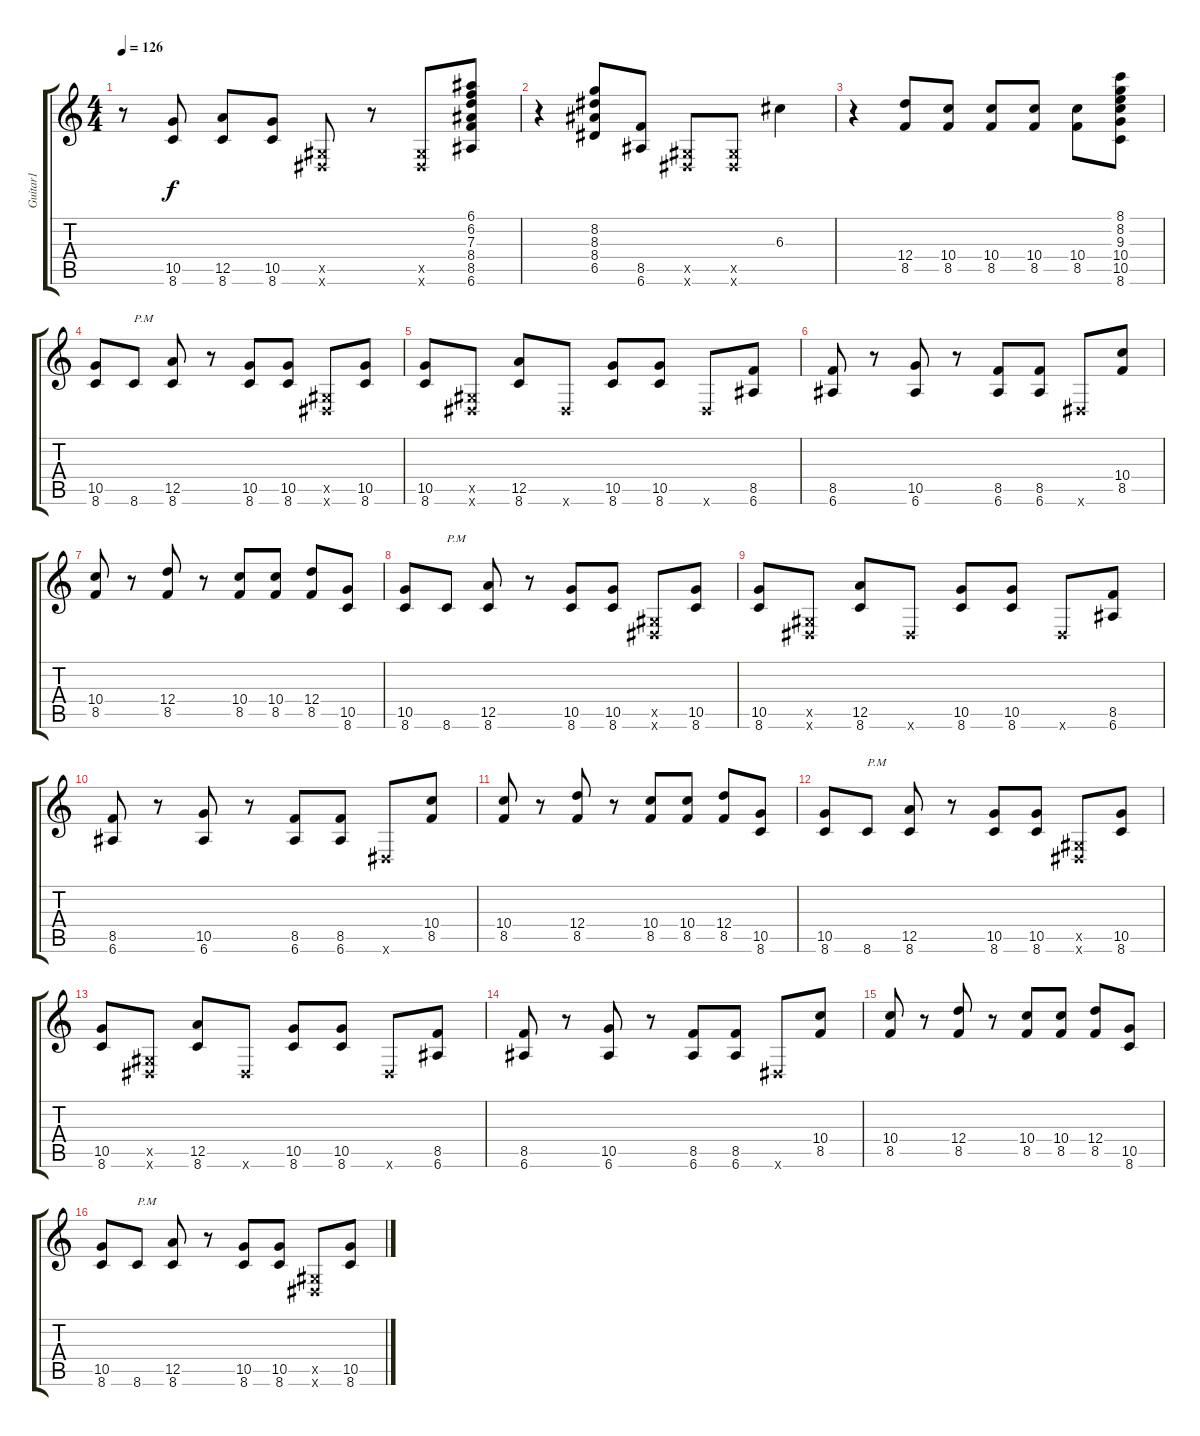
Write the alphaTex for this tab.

\track ("Guitar1" "Guitar1") {instrument distortionguitar}
\staff {score tabs}
\tuning (E4 B3 G3 D3 A2 E2) {hide}
\ts (4 4)
\tempo 126
\clef g2
\ks c
r.8{dy f} (10.5 8.6).8 (12.5 8.6).8 (10.5 8.6).8 (-1.5{x} -1.6{x}).8 r.8 (-1.5{x} -1.6{x}).8 (6.1 6.2 7.3 8.4 8.5 6.6).8 |
r.4 (8.2 8.3 8.4 6.5).8 (8.5 6.6).8 (-1.5{x} -1.6{x}).8 (-1.5{x} -1.6{x}).8 6.3.4 |
r.4 (12.4 8.5).8 (10.4 8.5).8 (10.4 8.5).8 (10.4 8.5).8 (10.4 8.5).8 (8.1 8.2 9.3 10.4 10.5 8.6).8 |
(10.5 8.6).8 8.6.8{txt "P.M"} (12.5 8.6).8 r.8 (10.5 8.6).8 (10.5 8.6).8 (-1.5{x} -1.6{x}).8 (10.5 8.6).8 |
(10.5 8.6).8 (-1.5{x} -1.6{x}).8 (12.5 8.6).8 -1.6{x}.8 (10.5 8.6).8 (10.5 8.6).8 -1.6{x}.8 (8.5 6.6).8 |
(8.5 6.6).8 r.8 (10.5 6.6).8 r.8 (8.5 6.6).8 (8.5 6.6).8 -1.6{x}.8 (10.4 8.5).8 |
(10.4 8.5).8 r.8 (12.4 8.5).8 r.8 (10.4 8.5).8 (10.4 8.5).8 (12.4 8.5).8 (10.5 8.6).8 |
(10.5 8.6).8 8.6.8{txt "P.M"} (12.5 8.6).8 r.8 (10.5 8.6).8 (10.5 8.6).8 (-1.5{x} -1.6{x}).8 (10.5 8.6).8 |
(10.5 8.6).8 (-1.5{x} -1.6{x}).8 (12.5 8.6).8 -1.6{x}.8 (10.5 8.6).8 (10.5 8.6).8 -1.6{x}.8 (8.5 6.6).8 |
(8.5 6.6).8 r.8 (10.5 6.6).8 r.8 (8.5 6.6).8 (8.5 6.6).8 -1.6{x}.8 (10.4 8.5).8 |
(10.4 8.5).8 r.8 (12.4 8.5).8 r.8 (10.4 8.5).8 (10.4 8.5).8 (12.4 8.5).8 (10.5 8.6).8 |
(10.5 8.6).8 8.6.8{txt "P.M"} (12.5 8.6).8 r.8 (10.5 8.6).8 (10.5 8.6).8 (-1.5{x} -1.6{x}).8 (10.5 8.6).8 |
(10.5 8.6).8 (-1.5{x} -1.6{x}).8 (12.5 8.6).8 -1.6{x}.8 (10.5 8.6).8 (10.5 8.6).8 -1.6{x}.8 (8.5 6.6).8 |
(8.5 6.6).8 r.8 (10.5 6.6).8 r.8 (8.5 6.6).8 (8.5 6.6).8 -1.6{x}.8 (10.4 8.5).8 |
(10.4 8.5).8 r.8 (12.4 8.5).8 r.8 (10.4 8.5).8 (10.4 8.5).8 (12.4 8.5).8 (10.5 8.6).8 |
(10.5 8.6).8 8.6.8{txt "P.M"} (12.5 8.6).8 r.8 (10.5 8.6).8 (10.5 8.6).8 (-1.5{x} -1.6{x}).8 (10.5 8.6).8
